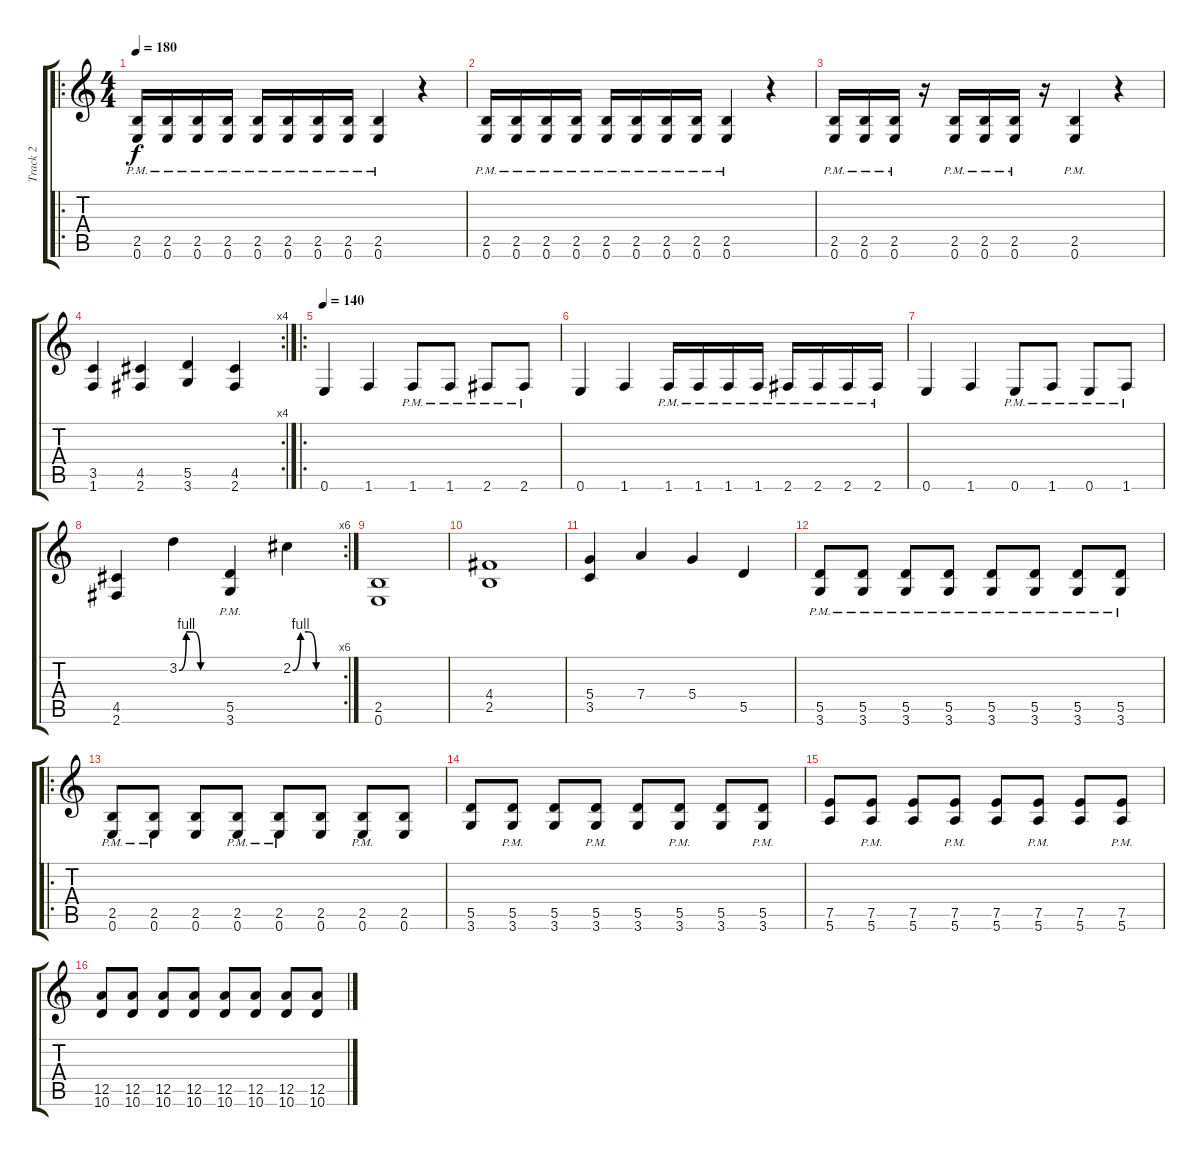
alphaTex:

\track ("Track 2" "Track 2") {instrument distortionguitar}
\staff {score tabs}
\tuning (E4 B3 G3 D3 A2 E2) {hide}
\ro
\ts (4 4)
\tempo 180
\clef g2
\ks c
(2.5{pm} 0.6{pm}).16{dy f} (2.5{pm} 0.6{pm}).16 (2.5{pm} 0.6{pm}).16 (2.5{pm} 0.6{pm}).16 (2.5{pm} 0.6{pm}).16 (2.5{pm} 0.6{pm}).16 (2.5{pm} 0.6{pm}).16 (2.5{pm} 0.6{pm}).16 (2.5{pm} 0.6{pm}).4 r.4 |
(2.5{pm} 0.6{pm}).16 (2.5{pm} 0.6{pm}).16 (2.5{pm} 0.6{pm}).16 (2.5{pm} 0.6{pm}).16 (2.5{pm} 0.6{pm}).16 (2.5{pm} 0.6{pm}).16 (2.5{pm} 0.6{pm}).16 (2.5{pm} 0.6{pm}).16 (2.5{pm} 0.6{pm}).4 r.4 |
(2.5{pm} 0.6{pm}).16 (2.5{pm} 0.6{pm}).16 (2.5{pm} 0.6{pm}).16 r.16 (2.5{pm} 0.6{pm}).16 (2.5{pm} 0.6{pm}).16 (2.5{pm} 0.6{pm}).16 r.16 (2.5{pm} 0.6{pm}).4 r.4 |
\rc 4
(3.5 1.6).4 (4.5 2.6).4 (5.5 3.6).4 (4.5 2.6).4 |
\ro
\tempo 140
0.6.4 1.6.4 1.6{pm}.8 1.6{pm}.8 2.6{pm}.8 2.6{pm}.8 |
0.6.4 1.6.4 1.6{pm}.16 1.6{pm}.16 1.6{pm}.16 1.6{pm}.16 2.6{pm}.16 2.6{pm}.16 2.6{pm}.16 2.6{pm}.16 |
0.6.4 1.6.4 0.6{pm}.8 1.6{pm}.8 0.6{pm}.8 1.6{pm}.8 |
\rc 6
(4.5 2.6).4 3.2{be (custom 0 0 10 4 20 4 30 0 60 0)}.4 (5.5{pm} 3.6{pm}).4 2.2{be (custom 0 0 10 4 20 4 30 0 60 0)}.4 |
(2.5 0.6).1 |
(4.4 2.5).1 |
(5.4 3.5).4 7.4.4 5.4.4 5.5.4 |
(5.5{pm} 3.6{pm}).8 (5.5{pm} 3.6{pm}).8 (5.5{pm} 3.6{pm}).8 (5.5{pm} 3.6{pm}).8 (5.5{pm} 3.6{pm}).8 (5.5{pm} 3.6{pm}).8 (5.5{pm} 3.6{pm}).8 (5.5{pm} 3.6{pm}).8 |
\ro
(2.5{pm} 0.6{pm}).8 (2.5{pm} 0.6{pm}).8 (2.5 0.6).8 (2.5{pm} 0.6{pm}).8 (2.5{pm} 0.6{pm}).8 (2.5 0.6).8 (2.5{pm} 0.6{pm}).8 (2.5 0.6).8 |
(5.5 3.6).8 (5.5{pm} 3.6{pm}).8 (5.5 3.6).8 (5.5{pm} 3.6{pm}).8 (5.5 3.6).8 (5.5{pm} 3.6{pm}).8 (5.5 3.6).8 (5.5{pm} 3.6{pm}).8 |
(7.5 5.6).8 (7.5{pm} 5.6{pm}).8 (7.5 5.6).8 (7.5{pm} 5.6{pm}).8 (7.5 5.6).8 (7.5{pm} 5.6{pm}).8 (7.5 5.6).8 (7.5{pm} 5.6{pm}).8 |
(12.5 10.6).8 (12.5 10.6).8 (12.5 10.6).8 (12.5 10.6).8 (12.5 10.6).8 (12.5 10.6).8 (12.5 10.6).8 (12.5 10.6).8
